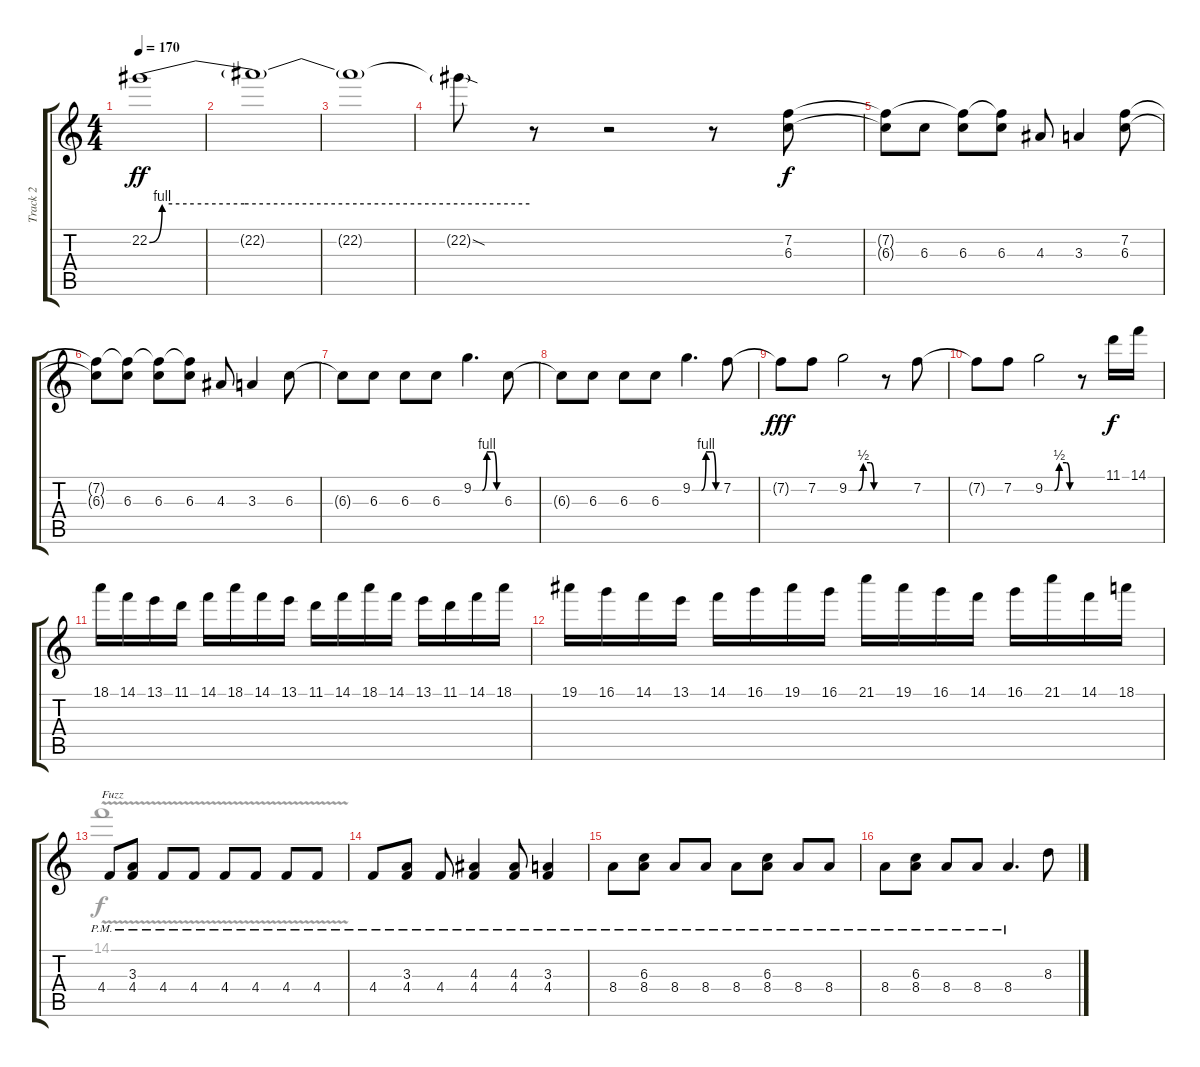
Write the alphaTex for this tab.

\track ("Track 2" "Track 2") {instrument overdrivenguitar}
\staff {score tabs}
\tuning (Eb4 Bb3 Gb3 Db3 Ab2 Eb2) {hide}
\voice
\ts (4 4)
\tempo 170
\clef g2
\ks c
22.2{be (custom 0 0 2 4 7 4 15 4 60 4)}.1{dy ff balance 9} |
22.2{t}.1 |
22.2{t}.1 |
22.2{sod t}.8 r.8 r.2 r.8 (7.2 6.3).8{dy f} |
(7.2{t} 6.3{t}).8 6.3.8 (7.2{t} 6.3).8 (7.2{t} 6.3).8 4.3.8 3.3.4 (7.2 6.3).8 |
(7.2{t} 6.3{t}).8 (7.2{t} 6.3).8 (7.2{t} 6.3).8 (7.2{t} 6.3).8 4.3.8 3.3.4 6.3.8 |
6.3{t}.8 6.3.8 6.3.8 6.3.8 9.2{be (custom 0 0 20 0 30 4 45 4 52 0 60 0)}.4{d} 6.3.8 |
6.3{t}.8 6.3.8 6.3.8 6.3.8 9.2{be (custom 0 0 20 0 30 4 45 4 52 0 60 0)}.4{d} 7.2.8 |
7.2{t}.8{dy fff} 7.2.8 9.2{be (custom 0 0 20 0 30 2 45 2 52 0 60 0)}.2 r.8 7.2.8 |
7.2{t}.8 7.2.8 9.2{be (custom 0 0 20 0 30 2 45 2 52 0 60 0)}.2 r.8 11.1.16{dy f} 14.1.16 |
18.1.16 14.1.16 13.1.16 11.1.16 14.1.16 18.1.16 14.1.16 13.1.16 11.1.16 14.1.16 18.1.16 14.1.16 13.1.16 11.1.16 14.1.16 18.1.16 |
19.1.16 16.1.16 14.1.16 13.1.16 14.1.16 16.1.16 19.1.16 16.1.16 21.1.16 19.1.16 16.1.16 14.1.16 16.1.16 21.1.16 14.1.16 18.1.16 |
4.4{pm}.8{txt "Fuzz"} (3.3{pm} 4.4{pm}).8 4.4{pm}.8 4.4{pm}.8 4.4{pm}.8 4.4{pm}.8 4.4{pm}.8 4.4{pm}.8 |
4.4{pm}.8 (3.3 4.4{pm}).8 4.4{pm}.8 (4.3{pm} 4.4{pm}).4 (4.3{pm} 4.4{pm}).8 (3.3{pm} 4.4{pm}).4 |
8.4{pm}.8 (6.3{pm} 8.4{pm}).8 8.4{pm}.8 8.4{pm}.8 8.4{pm}.8 (6.3{pm} 8.4{pm}).8 8.4{pm}.8 8.4{pm}.8 |
8.4{pm}.8 (6.3{pm} 8.4{pm}).8 8.4{pm}.8 8.4{pm}.8 8.4{pm}.4{d} 8.3.8
\voice
\clef g2
\ottava regular
\simile none
\ks c
|
|
|
|
|
|
|
|
|
|
|
|
14.1{v}.1 |
|
|
